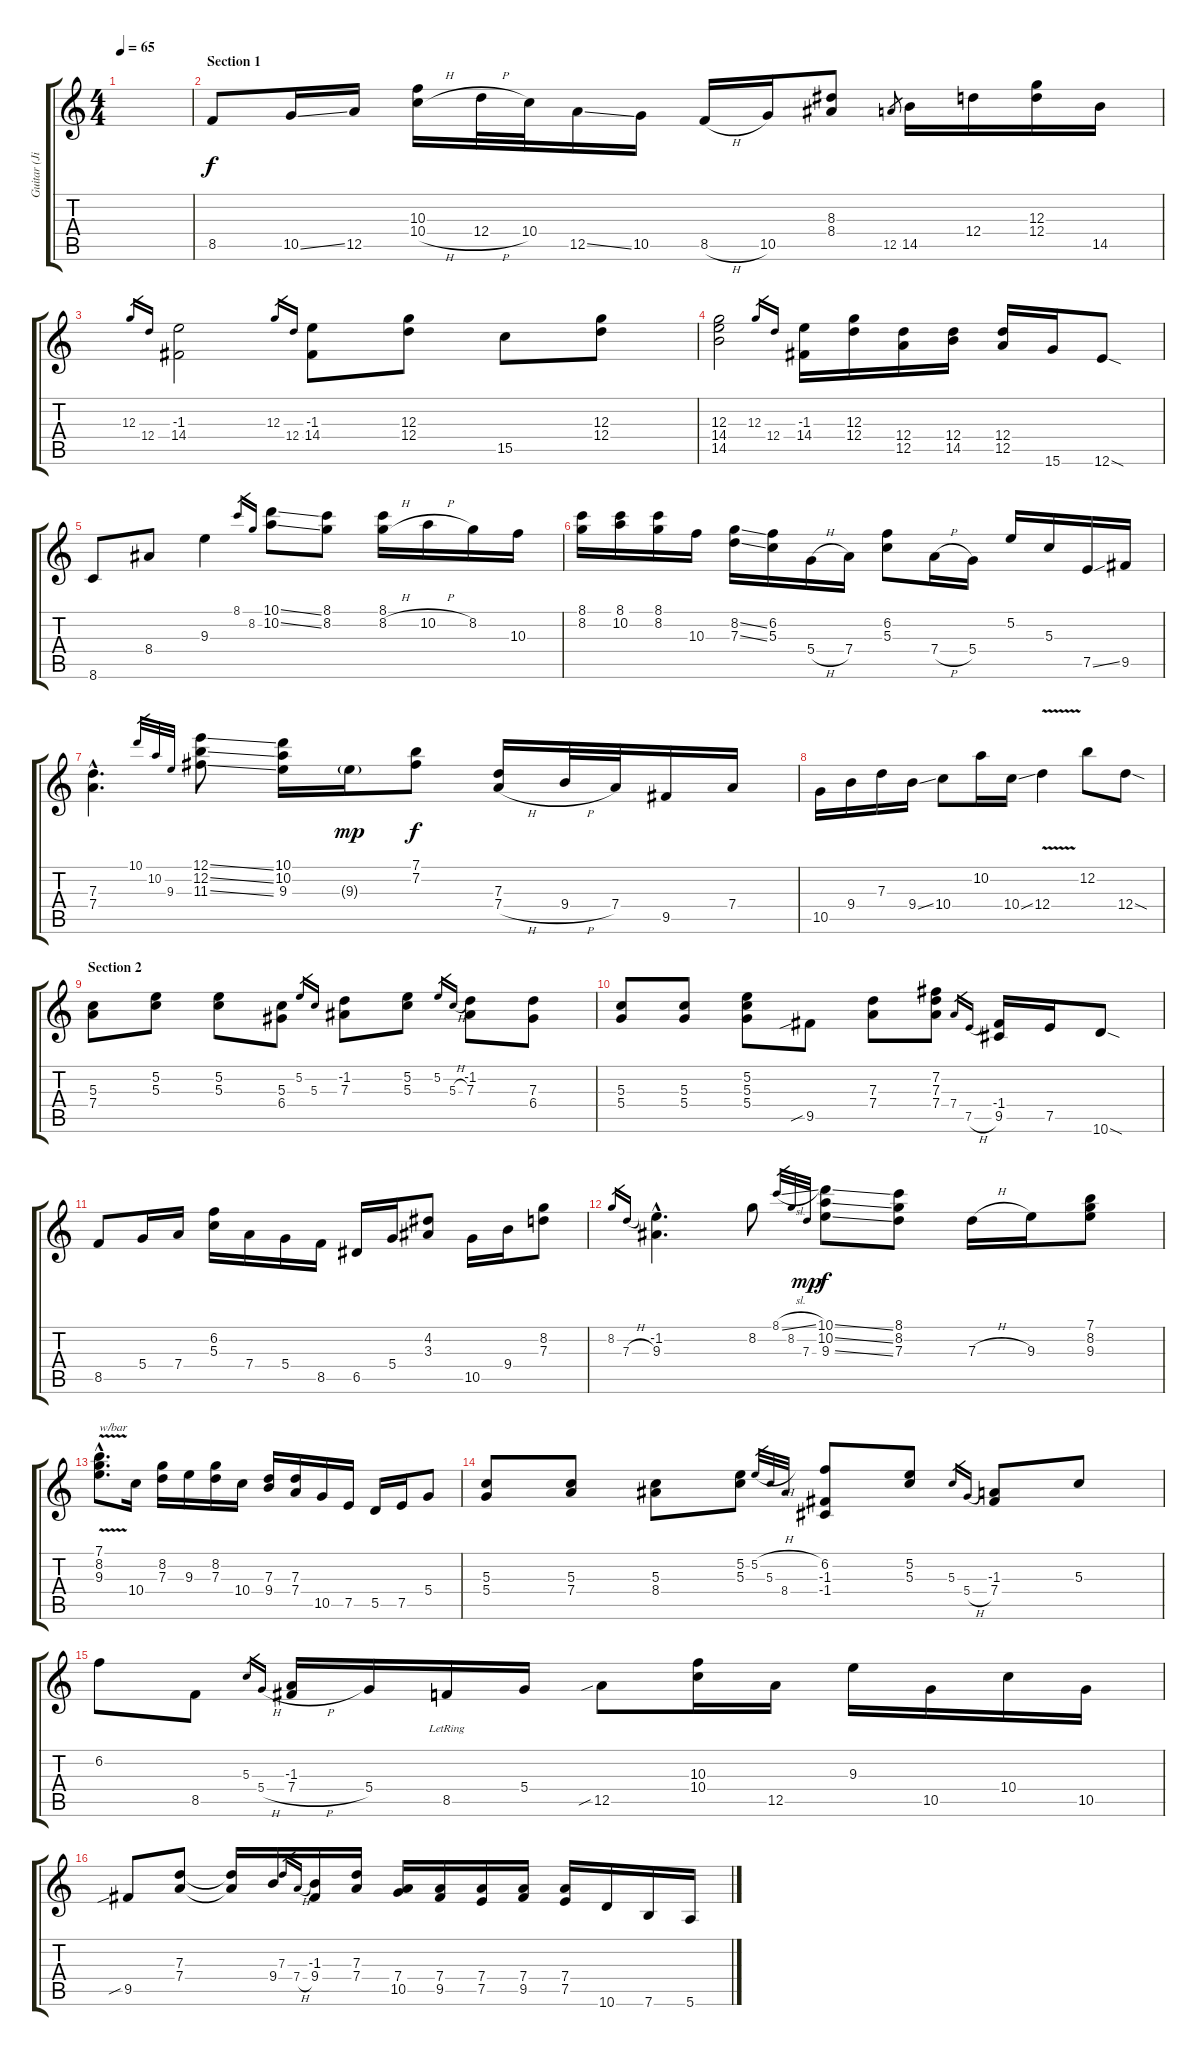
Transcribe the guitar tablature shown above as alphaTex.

\track ("Guitar (Jimi Hendrix)" "Guitar (Ji") {instrument electricguitarclean}
\staff {score tabs}
\tuning (E4 B3 G3 D3 A2 E2) {hide}
\ts (4 4)
\tempo 65
\clef g2
\ks c
|
\section ("" "Section 1")
8.5.8 10.5{ss}.16 12.5.16 (10.3 10.4{h}).16 12.4{h}.32 10.4.32 12.5{ss}.16 10.5.16 8.5{h}.16 10.5.16 (8.3 8.4).8 12.5.8{gr} 14.5.16 12.4.16 (12.3 12.4).16 14.5.16 |
12.3.16{gr} 12.4.16{gr} (-1.3 14.4).2 12.3.16{gr} 12.4.16{gr} (-1.3 14.4).8 (12.3 12.4).8 15.5.8 (12.3 12.4).8 |
(12.3 14.4 14.5).2 12.3.16{gr} 12.4.16{gr} (-1.3 14.4).16 (12.3 12.4).16 (12.4 12.5).16 (12.4 14.5).16 (12.4 12.5).16 15.6.16 12.6{sod}.8 |
8.6.8 8.4.8 9.3.4 8.1.16{gr} 8.2.16{gr} (10.1{ss} 10.2{ss}).8 (8.1 8.2).8 (8.1 8.2{h}).16 10.2{h}.16 8.2.16 10.3.16 |
(8.1 8.2).16 (8.1 10.2).16 (8.1 8.2).16 10.3.16 (8.2{ss} 7.3{ss}).16 (6.2 5.3).16 5.4{h}.16 7.4.16 (6.2 5.3).8 7.4{h}.16 5.4.16 5.2.16 5.3.16 7.5{ss}.16 9.5.16 |
(7.3 7.4{hac}).4{d} 10.1.32{gr} 10.2.32{gr} 9.3.32{gr} (12.1{ss} 12.2{ss} 11.3{ss}).8 (10.1 10.2 9.3).16 9.3{g}.16{dy mp} (7.1 7.2).8{dy f} (7.3 7.4{h}).16 9.4{h}.32 7.4.32 9.5.16 7.4.16 |
10.5.16 9.4.16 7.3.16 9.4{ss}.16 10.4.8 10.2.16 10.4{ss}.16 12.4{v}.4 12.2.8 12.4{sod}.8 |
\section ("" "Section 2")
(5.3 7.4).8 (5.2 5.3).8 (5.2 5.3).8 (5.3 6.4).8 5.2.16{gr} 5.3.16{gr} (-1.2 7.3).8 (5.2 5.3).8 5.2.16{gr} 5.3{h}.16{gr} (-1.2 7.3).8 (7.3 6.4).8 |
(5.3 5.4).8 (5.3 5.4).8 (5.2 5.3 5.4).8 9.5{sib}.8 (7.3 7.4).8 (7.2 7.3 7.4).8 7.4.16{gr} 7.5{h}.16{gr} (-1.4 9.5).16 7.5.16 10.6{sod}.8 |
8.5.8 5.4.16 7.4.16 (6.2 5.3).16 7.4.16 5.4.16 8.5.16 6.5.16 5.4.16 (4.2 3.3).8 10.5.16 9.4.16 (8.2 7.3).8 |
8.2.16{gr} 7.3{h}.16{gr} (-1.2{hac} 9.3{hac}).4{d} 8.2.8 8.1{sl}.32{gr} 8.2.32{gr} 7.3.32{gr dy mp} (10.1{ss} 10.2{ss} 9.3{ss}).8{dy f} (8.1 8.2 7.3).8 7.3{h}.16 9.3.16 (7.1 8.2 9.3).8 |
(7.1{v hac} 8.2{hac} 9.3{hac}).8{d txt "w/bar"} 10.4.16 (8.2 7.3).16 9.3.16 (8.2 7.3).16 10.4.16 (7.3 9.4).16 (7.3 7.4).16 10.5.16 7.5.16 5.5.16 7.5.16 5.4.8 |
(5.3 5.4).8 (5.3 7.4).8 (5.3 8.4).8 (5.2 5.3).8 5.2{h}.32{gr} 5.3.32{gr} 8.4.32{gr} (6.2 -1.3 -1.4).8 (5.2 5.3).8 5.3.16{gr} 5.4{h}.16{gr} (-1.3 7.4).8 5.3.8 |
6.2.8 8.5.8 5.3.16{gr} 5.4{h}.16{gr} (-1.3 7.4{h}).16 5.4.16 8.5{lr}.16 5.4.16 12.5{sib}.8 (10.3 10.4).16 12.5.16 9.3.16 10.5.16 10.4.16 10.5.16 |
9.5{sib}.8 (7.3 7.4).8 (7.3{t} 7.4{t}).16 9.4.16 7.3.16{gr} 7.4{h}.16{gr} (-1.3 9.4).16 (7.3 7.4).16 (7.4 10.5).16 (7.4 9.5).16 (7.4 7.5).16 (7.4 9.5).16 (7.4 7.5).16 10.6.16 7.6.16 5.6{h}.16
